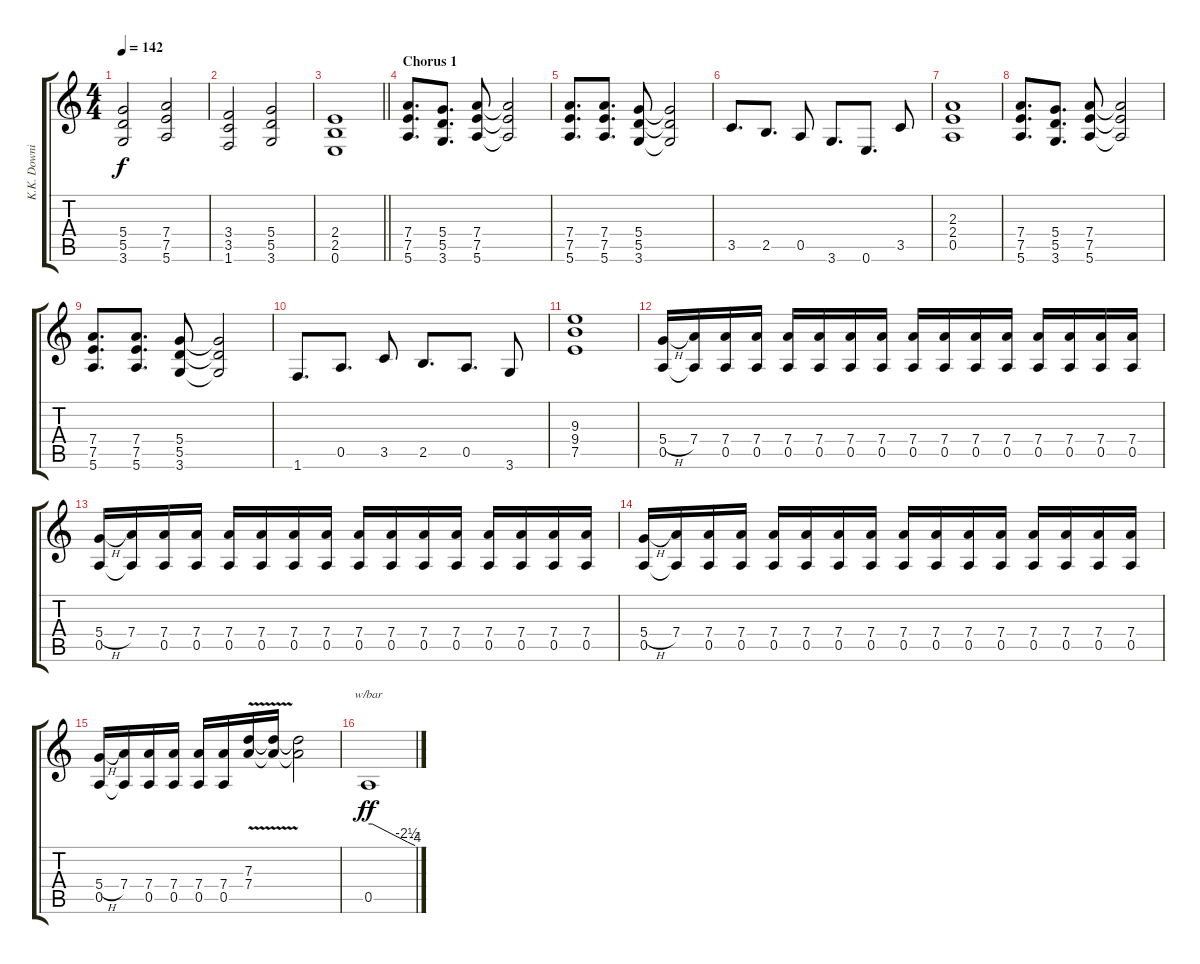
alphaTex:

\track ("K.K. Downing" "K.K. Downi") {instrument distortionguitar}
\staff {score tabs}
\tuning (E4 B3 G3 D3 A2 E2) {hide}
\ts (4 4)
\tempo 142
\clef g2
\ks c
(5.4 5.5 3.6).2{dy f} (7.4 7.5 5.6).2 |
(3.4 3.5 1.6).2 (5.4 5.5 3.6).2 |
\barLineRight lightlight
(2.4 2.5 0.6).1 |
\section ("" "Chorus 1")
(7.4 7.5 5.6).8{d} (5.4 5.5 3.6).8{d} (7.4 7.5 5.6).8 (7.4{t} 7.5{t} 5.6{t}).2 |
(7.4 7.5 5.6).8{d} (7.4 7.5 5.6).8{d} (5.4 5.5 3.6).8 (5.4{t} 5.5{t} 3.6{t}).2 |
3.5.8{d} 2.5.8{d} 0.5.8 3.6.8{d} 0.6.8{d} 3.5.8 |
(2.3 2.4 0.5).1 |
(7.4 7.5 5.6).8{d} (5.4 5.5 3.6).8{d} (7.4 7.5 5.6).8 (7.4{t} 7.5{t} 5.6{t}).2 |
(7.4 7.5 5.6).8{d} (7.4 7.5 5.6).8{d} (5.4 5.5 3.6).8 (5.4{t} 5.5{t} 3.6{t}).2 |
1.6.8{d} 0.5.8{d} 3.5.8 2.5.8{d} 0.5.8{d} 3.6.8 |
(9.3 9.4 7.5).1 |
(5.4{h} 0.5).16{volume 12} (7.4 0.5{t}).16 (7.4 0.5).16 (7.4 0.5).16 (7.4 0.5).16 (7.4 0.5).16 (7.4 0.5).16 (7.4 0.5).16 (7.4 0.5).16 (7.4 0.5).16 (7.4 0.5).16 (7.4 0.5).16 (7.4 0.5).16 (7.4 0.5).16 (7.4 0.5).16 (7.4 0.5).16 |
(5.4{h} 0.5).16 (7.4 0.5{t}).16 (7.4 0.5).16 (7.4 0.5).16 (7.4 0.5).16 (7.4 0.5).16 (7.4 0.5).16 (7.4 0.5).16 (7.4 0.5).16 (7.4 0.5).16 (7.4 0.5).16 (7.4 0.5).16 (7.4 0.5).16 (7.4 0.5).16 (7.4 0.5).16 (7.4 0.5).16 |
(5.4{h} 0.5).16 (7.4 0.5{t}).16 (7.4 0.5).16 (7.4 0.5).16 (7.4 0.5).16 (7.4 0.5).16 (7.4 0.5).16 (7.4 0.5).16 (7.4 0.5).16 (7.4 0.5).16 (7.4 0.5).16 (7.4 0.5).16 (7.4 0.5).16 (7.4 0.5).16 (7.4 0.5).16 (7.4 0.5).16 |
(5.4{h} 0.5).16 (7.4 0.5{t}).16 (7.4 0.5).16 (7.4 0.5).16 (7.4 0.5).16 (7.4 0.5).16 (7.3{v} 7.4{v}).16 (7.3{t} 7.4{t}).16 (7.3{t} 7.4{t}).2 |
0.5.1{tbe (custom default 0 0 5 0 50 -10 60 -16) dy ff volume 16 balance 4}
